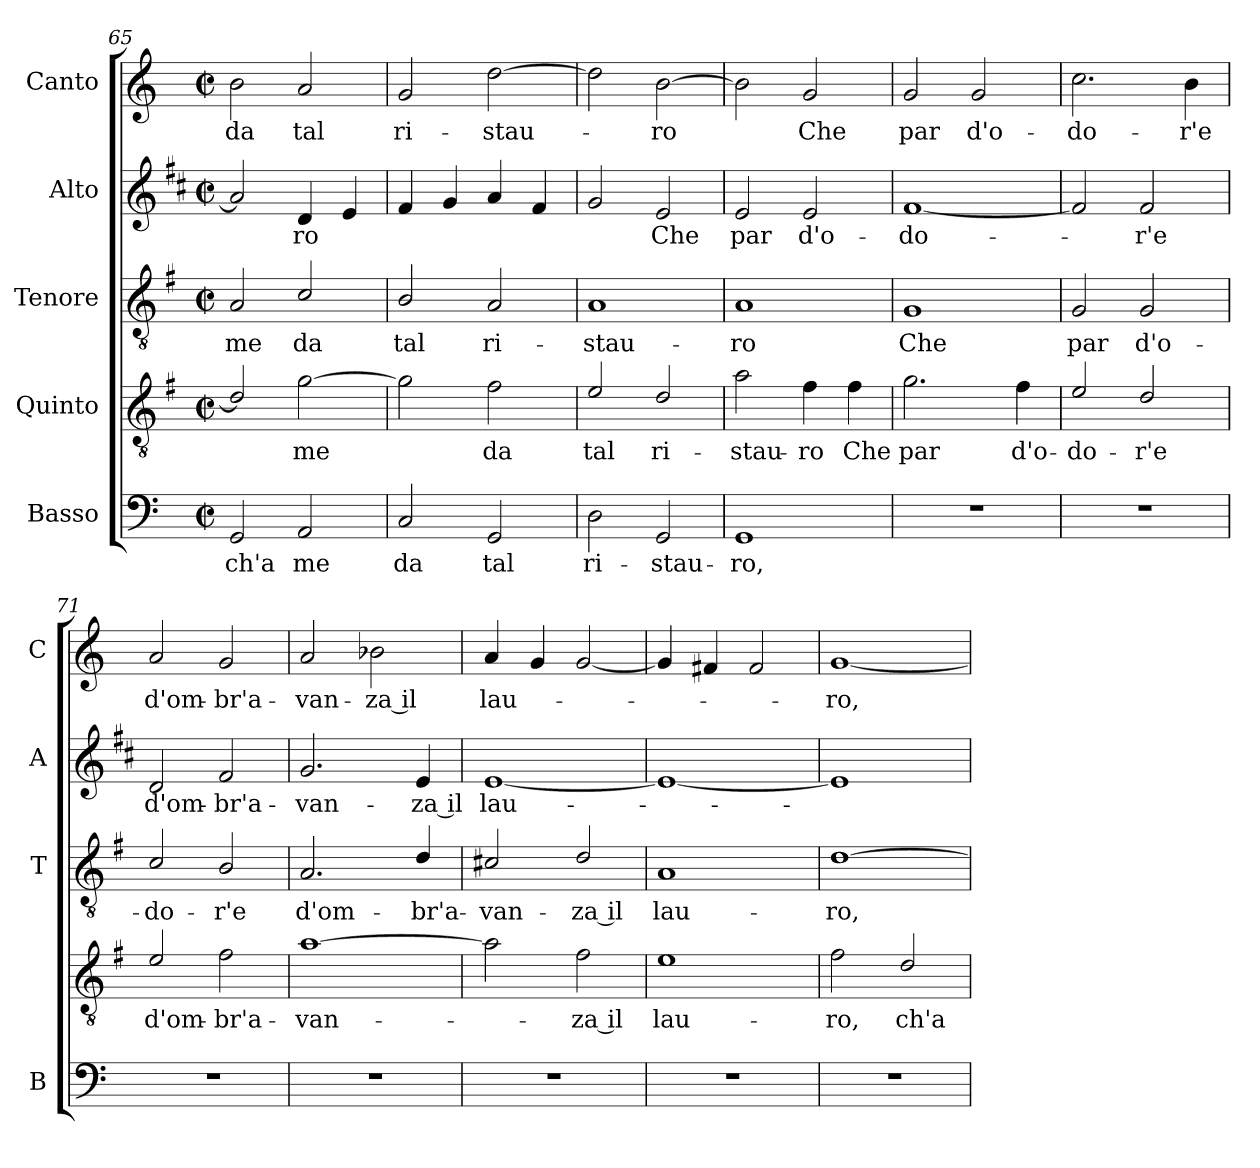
**kern	**text	**kern	**text	**kern	**text	**kern	**text	**kern	**text
*part5	*part5	*part4	*part4	*part3	*part3	*part2	*part2	*part1	*part1
*staff5	*staff5	*staff4	*staff4	*staff3	*staff3	*staff2	*staff2	*staff1	*staff1
*I"Basso	*	*I"Quinto	*	*I"Tenore	*	*I"Alto	*	*I"Canto	*
*I'B	*	*	*	*I'T	*	*I'A	*	*I'C	*
!!LO:PB:g=z
*clefF4	*	*clefGv2	*	*clefGv2	*	*clefG2	*	*clefG2	*
*	*	*ITrd4c7	*	*ITrd4c7	*	*ITrd1c2	*	*	*
*k[]	*	*k[]	*	*k[]	*	*k[]	*	*k[]	*
*C:	*	*C:	*	*C:	*	*C:	*	*C:	*
*M2/2	*	*M2/2	*	*M2/2	*	*M2/2	*	*M2/2	*
*met(c|)	*	*met(c|)	*	*met(c|)	*	*met(c|)	*	*met(c|)	*
=65	=65	=65	=65	=65	=65	=65	=65	=65	=65
!	!LO:LY:b	!	!	!	!	!	!	!	!
!	!	!	!	!	!LO:LY:b	!	!	!	!
!	!	!	!	!	!	!	!	!	!LO:LY:b
2GG/	ch'a	2G/]	.	2D/	me	2g/]	.	2b\	da
!	!LO:LY:b	!	!	!	!	!	!	!	!
!	!	!	!LO:LY:b	!	!	!	!	!	!
!	!	!	!	!	!LO:LY:b	!	!	!	!
!	!	!	!	!	!	!	!LO:LY:b	!	!
!	!	!	!	!	!	!	!	!	!LO:LY:b
2AA/	me	[2c\	me	2F/	da	4c/	-ro	2a/	tal
.	.	.	.	.	.	4d/	.	.	.
=66	=66	=66	=66	=66	=66	=66	=66	=66	=66
!	!LO:LY:b	!	!	!	!	!	!	!	!
!	!	!	!	!	!LO:LY:b	!	!	!	!
!	!	!	!	!	!	!	!	!	!LO:LY:b
2C/	da	2c\]	.	2E/	tal	4e/	.	2g/	ri-
.	.	.	.	.	.	4f/	.	.	.
!	!LO:LY:b	!	!	!	!	!	!	!	!
!	!	!	!LO:LY:b	!	!	!	!	!	!
!	!	!	!	!	!LO:LY:b	!	!	!	!
!	!	!	!	!	!	!	!	!	!LO:LY:b
2GG/	tal	2B\	da	2D/	ri-	4g/	.	[2dd\	-stau-
.	.	.	.	.	.	4e/	.	.	.
=67	=67	=67	=67	=67	=67	=67	=67	=67	=67
!	!LO:LY:b	!	!	!	!	!	!	!	!
!	!	!	!LO:LY:b	!	!	!	!	!	!
!	!	!	!	!	!LO:LY:b	!	!	!	!
2D\	ri-	2A/	tal	1D	-stau-	2f/	.	2dd\]	.
!	!LO:LY:b	!	!	!	!	!	!	!	!
!	!	!	!LO:LY:b	!	!	!	!	!	!
!	!	!	!	!	!	!	!LO:LY:b	!	!
!	!	!	!	!	!	!	!	!	!LO:LY:b
2GG/	-stau-	2G/	ri-	.	.	2d/	Che	[2b\	-ro
=68	=68	=68	=68	=68	=68	=68	=68	=68	=68
!	!LO:LY:b	!	!	!	!	!	!	!	!
!	!	!	!LO:LY:b	!	!	!	!	!	!
!	!	!	!	!	!LO:LY:b	!	!	!	!
!	!	!	!	!	!	!	!LO:LY:b	!	!
1GG	-ro,	2d\	-stau-	1D	-ro	2d/	par	2b\]	.
!	!	!	!LO:LY:b	!	!	!	!	!	!
!	!	!	!	!	!	!	!LO:LY:b	!	!
!	!	!	!	!	!	!	!	!	!LO:LY:b
.	.	4B\	-ro	.	.	2d/	d'o-	2g/	Che
!	!	!	!LO:LY:b	!	!	!	!	!	!
.	.	4B\	Che	.	.	.	.	.	.
=69	=69	=69	=69	=69	=69	=69	=69	=69	=69
!	!	!	!LO:LY:b	!	!	!	!	!	!
!	!	!	!	!	!LO:LY:b	!	!	!	!
!	!	!	!	!	!	!	!LO:LY:b	!	!
!	!	!	!	!	!	!	!	!	!LO:LY:b
1r	.	2.c\	par	1C	Che	[1e	-do-	2g/	par
!	!	!	!	!	!	!	!	!	!LO:LY:b
.	.	.	.	.	.	.	.	2g/	d'o-
!	!	!	!LO:LY:b	!	!	!	!	!	!
.	.	4B\	d'o-	.	.	.	.	.	.
=70	=70	=70	=70	=70	=70	=70	=70	=70	=70
!	!	!	!LO:LY:b	!	!	!	!	!	!
!	!	!	!	!	!LO:LY:b	!	!	!	!
!	!	!	!	!	!	!	!	!	!LO:LY:b
1r	.	2A/	-do-	2C/	par	2e/]	.	2.cc\	-do-
!	!	!	!LO:LY:b	!	!	!	!	!	!
!	!	!	!	!	!LO:LY:b	!	!	!	!
!	!	!	!	!	!	!	!LO:LY:b	!	!
.	.	2G/	-r'e	2C/	d'o-	2e/	-r'e	.	.
!	!	!	!	!	!	!	!	!	!LO:LY:b
.	.	.	.	.	.	.	.	4b\	-r'e
=71	=71	=71	=71	=71	=71	=71	=71	=71	=71
!	!	!	!LO:LY:b	!	!	!	!	!	!
!	!	!	!	!	!LO:LY:b	!	!	!	!
!	!	!	!	!	!	!	!LO:LY:b	!	!
!	!	!	!	!	!	!	!	!	!LO:LY:b
1r	.	2A/	d'om-	2F/	-do-	2c/	d'om-	2a/	d'om-
!	!	!	!LO:LY:b	!	!	!	!	!	!
!	!	!	!	!	!LO:LY:b	!	!	!	!
!	!	!	!	!	!	!	!LO:LY:b	!	!
!	!	!	!	!	!	!	!	!	!LO:LY:b
.	.	2B\	-br'a-	2E/	-r'e	2e/	-br'a-	2g/	-br'a-
=72	=72	=72	=72	=72	=72	=72	=72	=72	=72
!	!	!	!LO:LY:b	!	!	!	!	!	!
!	!	!	!	!	!LO:LY:b	!	!	!	!
!	!	!	!	!	!	!	!LO:LY:b	!	!
!	!	!	!	!	!	!	!	!	!LO:LY:b
1r	.	[1d	-van-	2.D/	d'om-	2.f/	-van-	2a/	-van-
!	!	!	!	!	!	!	!	!	!LO:LY:b
.	.	.	.	.	.	.	.	2b-X\	-za il
!	!	!	!	!	!LO:LY:b	!	!	!	!
!	!	!	!	!	!	!	!LO:LY:b	!	!
.	.	.	.	4G/	-br'a-	4d/	-za il	.	.
!!LO:LB:g=z
=73	=73	=73	=73	=73	=73	=73	=73	=73	=73
!	!	!	!	!	!LO:LY:b	!	!	!	!
!	!	!	!	!	!	!	!LO:LY:b	!	!
!	!	!	!	!	!	!	!	!	!LO:LY:b
1r	.	2d\]	.	2F#X/	-van-	[1d	lau-	4a/	lau-
.	.	.	.	.	.	.	.	4g/	.
!	!	!	!LO:LY:b	!	!	!	!	!	!
!	!	!	!	!	!LO:LY:b	!	!	!	!
.	.	2B\	-za il	2G/	-za il	.	.	[2g/	.
=74	=74	=74	=74	=74	=74	=74	=74	=74	=74
!	!	!	!LO:LY:b	!	!	!	!	!	!
!	!	!	!	!	!LO:LY:b	!	!	!	!
1r	.	1A	lau-	1D	lau-	1d_	.	4g/]	.
.	.	.	.	.	.	.	.	4f#X/	.
.	.	.	.	.	.	.	.	2f#/	.
=75	=75	=75	=75	=75	=75	=75	=75	=75	=75
!	!	!	!LO:LY:b	!	!	!	!	!	!
!	!	!	!	!	!LO:LY:b	!	!	!	!
!	!	!	!	!	!	!	!	!	!LO:LY:b
1r	.	2B\	-ro,	[1G	-ro,	1d]	.	[1g	-ro,
!	!	!	!LO:LY:b	!	!	!	!	!	!
.	.	2G/	ch'a	.	.	.	.	.	.
=	=	=	=	=	=	=	=	=	=
*-	*-	*-	*-	*-	*-	*-	*-	*-	*-
